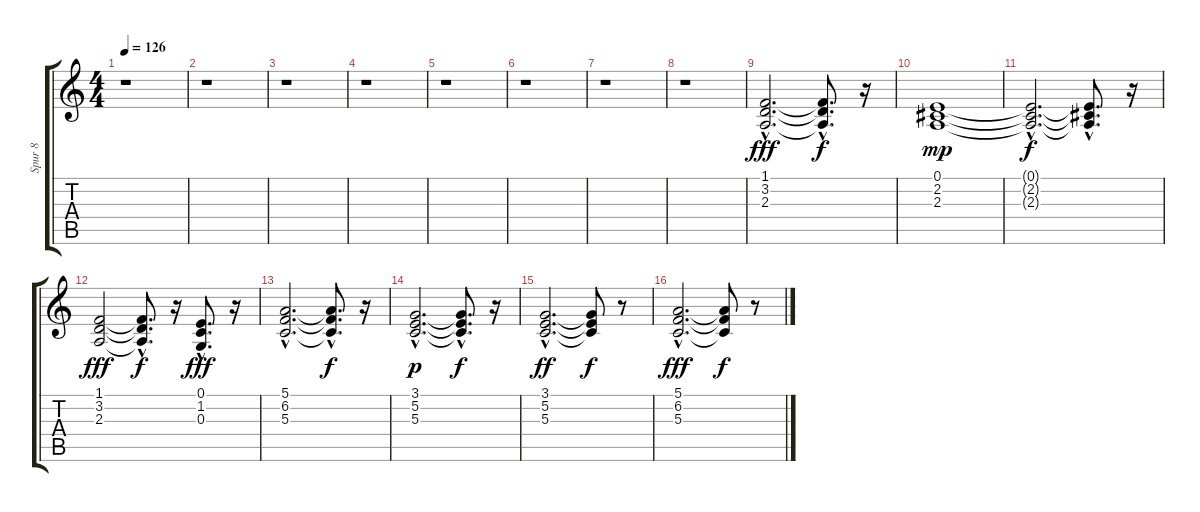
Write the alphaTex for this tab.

\track ("Spur 8" "Spur 8") {instrument pad2warm}
\staff {score tabs}
\tuning (E4 B3 G3 D3 A2 E2) {hide}
\ts (4 4)
\tempo 126
\clef g2
\ks c
r.1{dy fff} |
r.1 |
r.1 |
r.1 |
r.1 |
r.1 |
r.1 |
r.1 |
(1.1{hac} 3.2{hac} 2.3{hac}).2{d} (1.1{hac t} 3.2{hac t} 2.3{hac t}).8{d dy f} r.16 |
(0.1 2.2 2.3).1{dy mp} |
(0.1{hac t} 2.2{hac t} 2.3{hac t}).2{d dy f} (0.1{hac t} 2.2{hac t} 2.3{hac t}).8{d} r.16 |
(1.1 3.2 2.3).2{dy fff} (1.1{t} 3.2{t} 2.3{hac t}).8{d dy f} r.16 (0.1{hac} 1.2{hac} 0.3{hac}).8{d dy fff} r.16 |
(5.1{hac} 6.2{hac} 5.3{hac}).2{d} (5.1{hac t} 6.2{hac t} 5.3{hac t}).8{d dy f} r.16 |
(3.1{hac} 5.2{hac} 5.3{hac}).2{d dy p} (3.1{hac t} 5.2{hac t} 5.3{hac t}).8{d dy f} r.16 |
(3.1{hac} 5.2{hac} 5.3{hac}).2{d dy ff} (3.1{t} 5.2{t} 5.3{t}).8{dy f} r.8 |
(5.1{hac} 6.2{hac} 5.3{hac}).2{d dy fff} (5.1{t} 6.2{t} 5.3{t}).8{dy f} r.8
